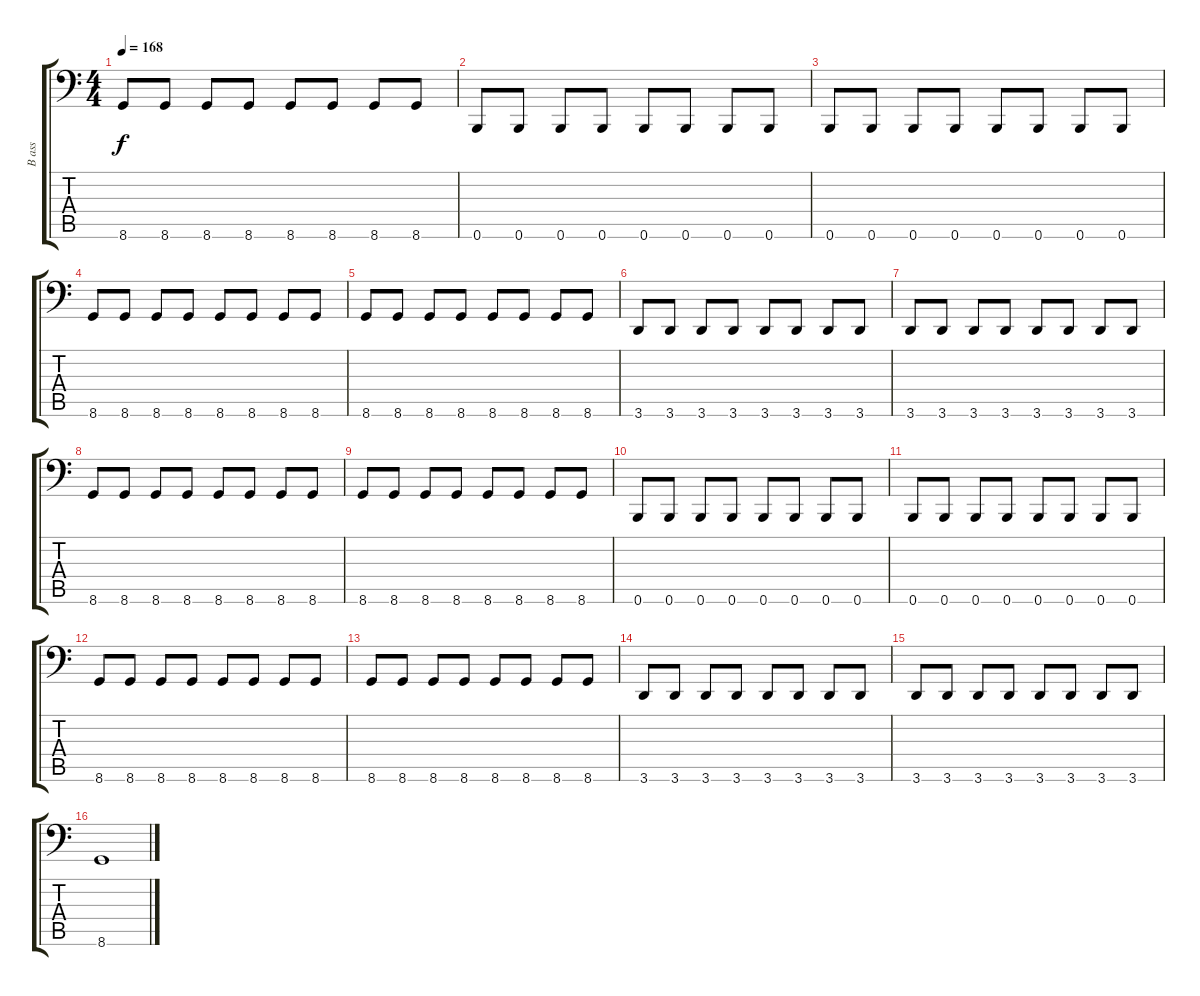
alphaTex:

\track ("B ass" "B ass") {instrument electricbasspick}
\staff {score tabs}
\tuning (Db3 Ab2 E2 B1 Gb1 B0) {hide}
\ts (4 4)
\tempo 168
\clef f4
\ks c
8.6.8{dy f} 8.6.8 8.6.8 8.6.8 8.6.8 8.6.8 8.6.8 8.6.8 |
0.6.8 0.6.8 0.6.8 0.6.8 0.6.8 0.6.8 0.6.8 0.6.8 |
0.6.8 0.6.8 0.6.8 0.6.8 0.6.8 0.6.8 0.6.8 0.6.8 |
8.6.8 8.6.8 8.6.8 8.6.8 8.6.8 8.6.8 8.6.8 8.6.8 |
8.6.8 8.6.8 8.6.8 8.6.8 8.6.8 8.6.8 8.6.8 8.6.8 |
3.6.8 3.6.8 3.6.8 3.6.8 3.6.8 3.6.8 3.6.8 3.6.8 |
3.6.8 3.6.8 3.6.8 3.6.8 3.6.8 3.6.8 3.6.8 3.6.8 |
8.6.8 8.6.8 8.6.8 8.6.8 8.6.8 8.6.8 8.6.8 8.6.8 |
8.6.8 8.6.8 8.6.8 8.6.8 8.6.8 8.6.8 8.6.8 8.6.8 |
0.6.8 0.6.8 0.6.8 0.6.8 0.6.8 0.6.8 0.6.8 0.6.8 |
0.6.8 0.6.8 0.6.8 0.6.8 0.6.8 0.6.8 0.6.8 0.6.8 |
8.6.8 8.6.8 8.6.8 8.6.8 8.6.8 8.6.8 8.6.8 8.6.8 |
8.6.8 8.6.8 8.6.8 8.6.8 8.6.8 8.6.8 8.6.8 8.6.8 |
3.6.8 3.6.8 3.6.8 3.6.8 3.6.8 3.6.8 3.6.8 3.6.8 |
3.6.8 3.6.8 3.6.8 3.6.8 3.6.8 3.6.8 3.6.8 3.6.8 |
8.6.1
